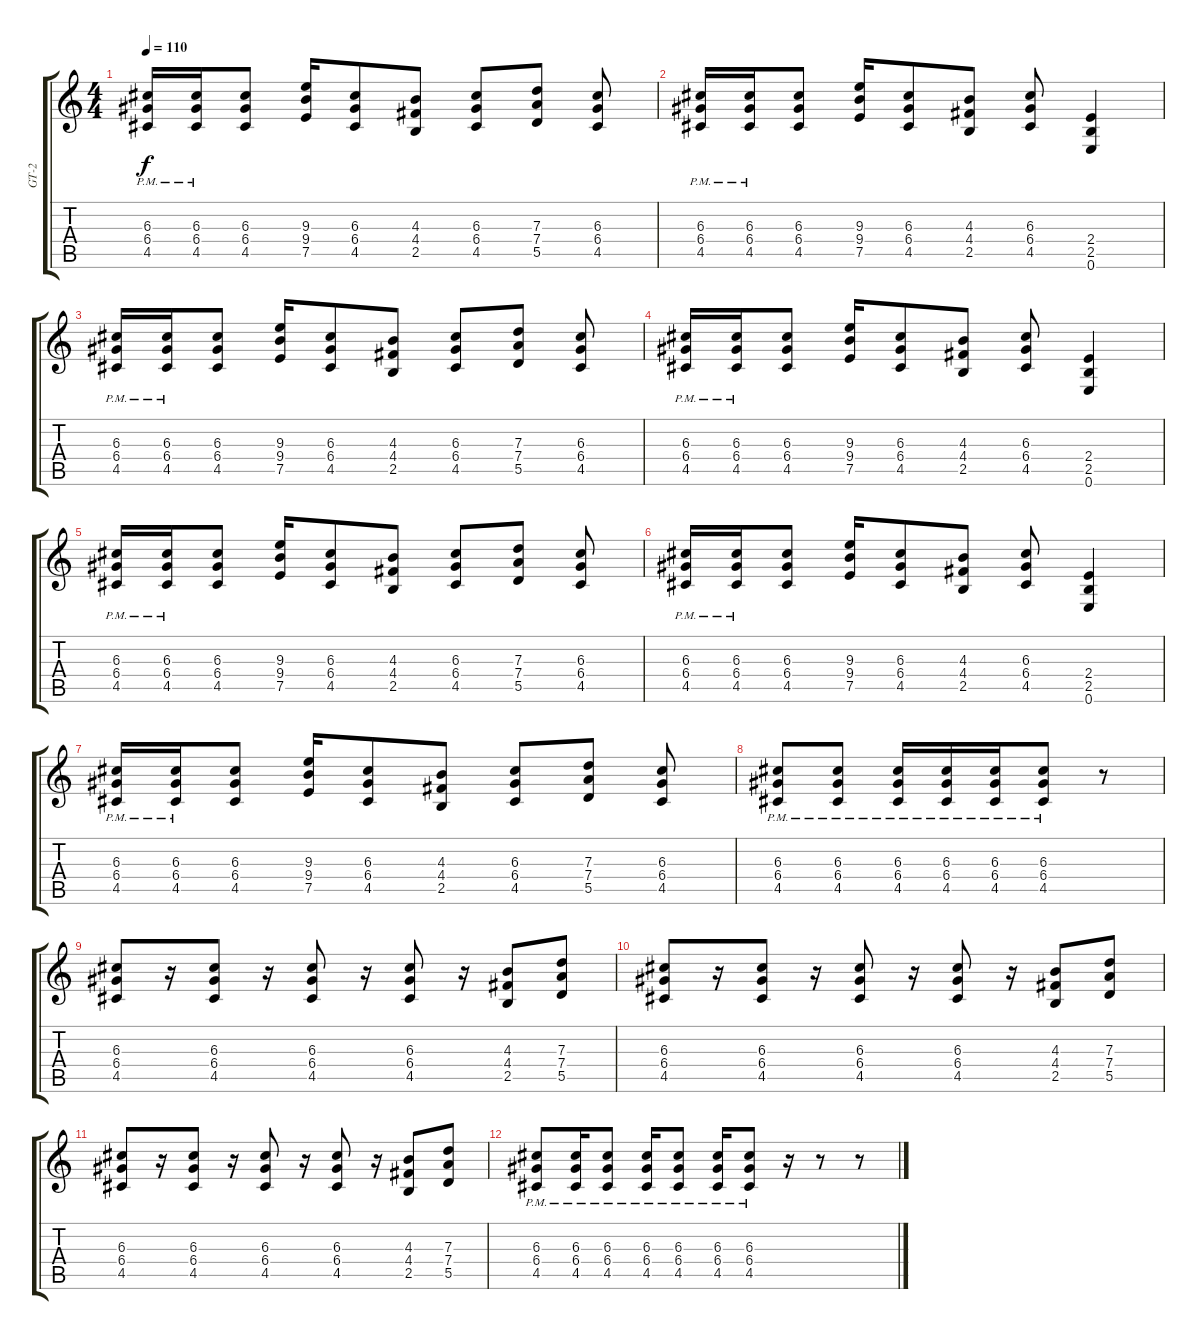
\track ("GT-2" "GT-2") {instrument overdrivenguitar}
\staff {score tabs}
\tuning (E4 B3 G3 D3 A2 E2) {hide}
\ts (4 4)
\tempo 110
\clef g2
\ks c
(6.3 6.4{pm} 4.5).16{dy f} (6.3 6.4{pm} 4.5).16 (6.3 6.4 4.5).8 (9.3 9.4 7.5).16 (6.3 6.4 4.5).8 (4.3 4.4 2.5).8 (6.3 6.4 4.5).8 (7.3 7.4 5.5).8 (6.3 6.4 4.5).8 |
(6.3 6.4{pm} 4.5).16 (6.3 6.4{pm} 4.5).16 (6.3 6.4 4.5).8 (9.3 9.4 7.5).16 (6.3 6.4 4.5).8 (4.3 4.4 2.5).8 (6.3 6.4 4.5).8 (2.4 2.5 0.6).4 |
(6.3 6.4{pm} 4.5).16 (6.3 6.4{pm} 4.5).16 (6.3 6.4 4.5).8 (9.3 9.4 7.5).16 (6.3 6.4 4.5).8 (4.3 4.4 2.5).8{txt ""} (6.3 6.4 4.5).8 (7.3 7.4 5.5).8 (6.3 6.4 4.5).8 |
(6.3 6.4{pm} 4.5).16 (6.3 6.4{pm} 4.5).16 (6.3 6.4 4.5).8 (9.3 9.4 7.5).16 (6.3 6.4 4.5).8 (4.3 4.4 2.5).8 (6.3 6.4 4.5).8 (2.4 2.5 0.6).4 |
(6.3 6.4{pm} 4.5).16 (6.3 6.4{pm} 4.5).16 (6.3 6.4 4.5).8 (9.3 9.4 7.5).16 (6.3 6.4 4.5).8 (4.3 4.4 2.5).8 (6.3 6.4 4.5).8 (7.3 7.4 5.5).8 (6.3 6.4 4.5).8 |
(6.3 6.4{pm} 4.5).16 (6.3 6.4{pm} 4.5).16 (6.3 6.4 4.5).8 (9.3 9.4 7.5).16 (6.3 6.4 4.5).8 (4.3 4.4 2.5).8 (6.3 6.4 4.5).8 (2.4 2.5 0.6).4 |
(6.3 6.4{pm} 4.5).16 (6.3 6.4{pm} 4.5).16 (6.3 6.4 4.5).8 (9.3 9.4 7.5).16 (6.3 6.4 4.5).8 (4.3 4.4 2.5).8 (6.3 6.4 4.5).8 (7.3 7.4 5.5).8 (6.3 6.4 4.5).8 |
(6.3 6.4{pm} 4.5).8 (6.3{pm} 6.4 4.5).8 (6.3{pm} 6.4 4.5).16 (6.3{pm} 6.4 4.5).16 (6.3{pm} 6.4 4.5).16 (6.3{pm} 6.4 4.5).8 r.8 |
(6.3 6.4 4.5).8 r.16 (6.3 6.4 4.5).8 r.16 (6.3 6.4 4.5).8 r.16 (6.3 6.4 4.5).8 r.16 (4.3 4.4 2.5).8 (7.3 7.4 5.5).8 |
(6.3 6.4 4.5).8 r.16 (6.3 6.4 4.5).8 r.16 (6.3 6.4 4.5).8 r.16 (6.3 6.4 4.5).8 r.16 (4.3 4.4 2.5).8 (7.3 7.4 5.5).8 |
(6.3 6.4 4.5).8 r.16 (6.3 6.4 4.5).8 r.16 (6.3 6.4 4.5).8 r.16 (6.3 6.4 4.5).8 r.16 (4.3 4.4 2.5).8 (7.3 7.4 5.5).8 |
(6.3{pm} 6.4 4.5).8 (6.3{pm} 6.4 4.5).16 (6.3{pm} 6.4 4.5).8 (6.3{pm} 6.4 4.5).16 (6.3{pm} 6.4 4.5).8 (6.3{pm} 6.4 4.5).16 (6.3{pm} 6.4 4.5).8 r.16 r.8 r.8
